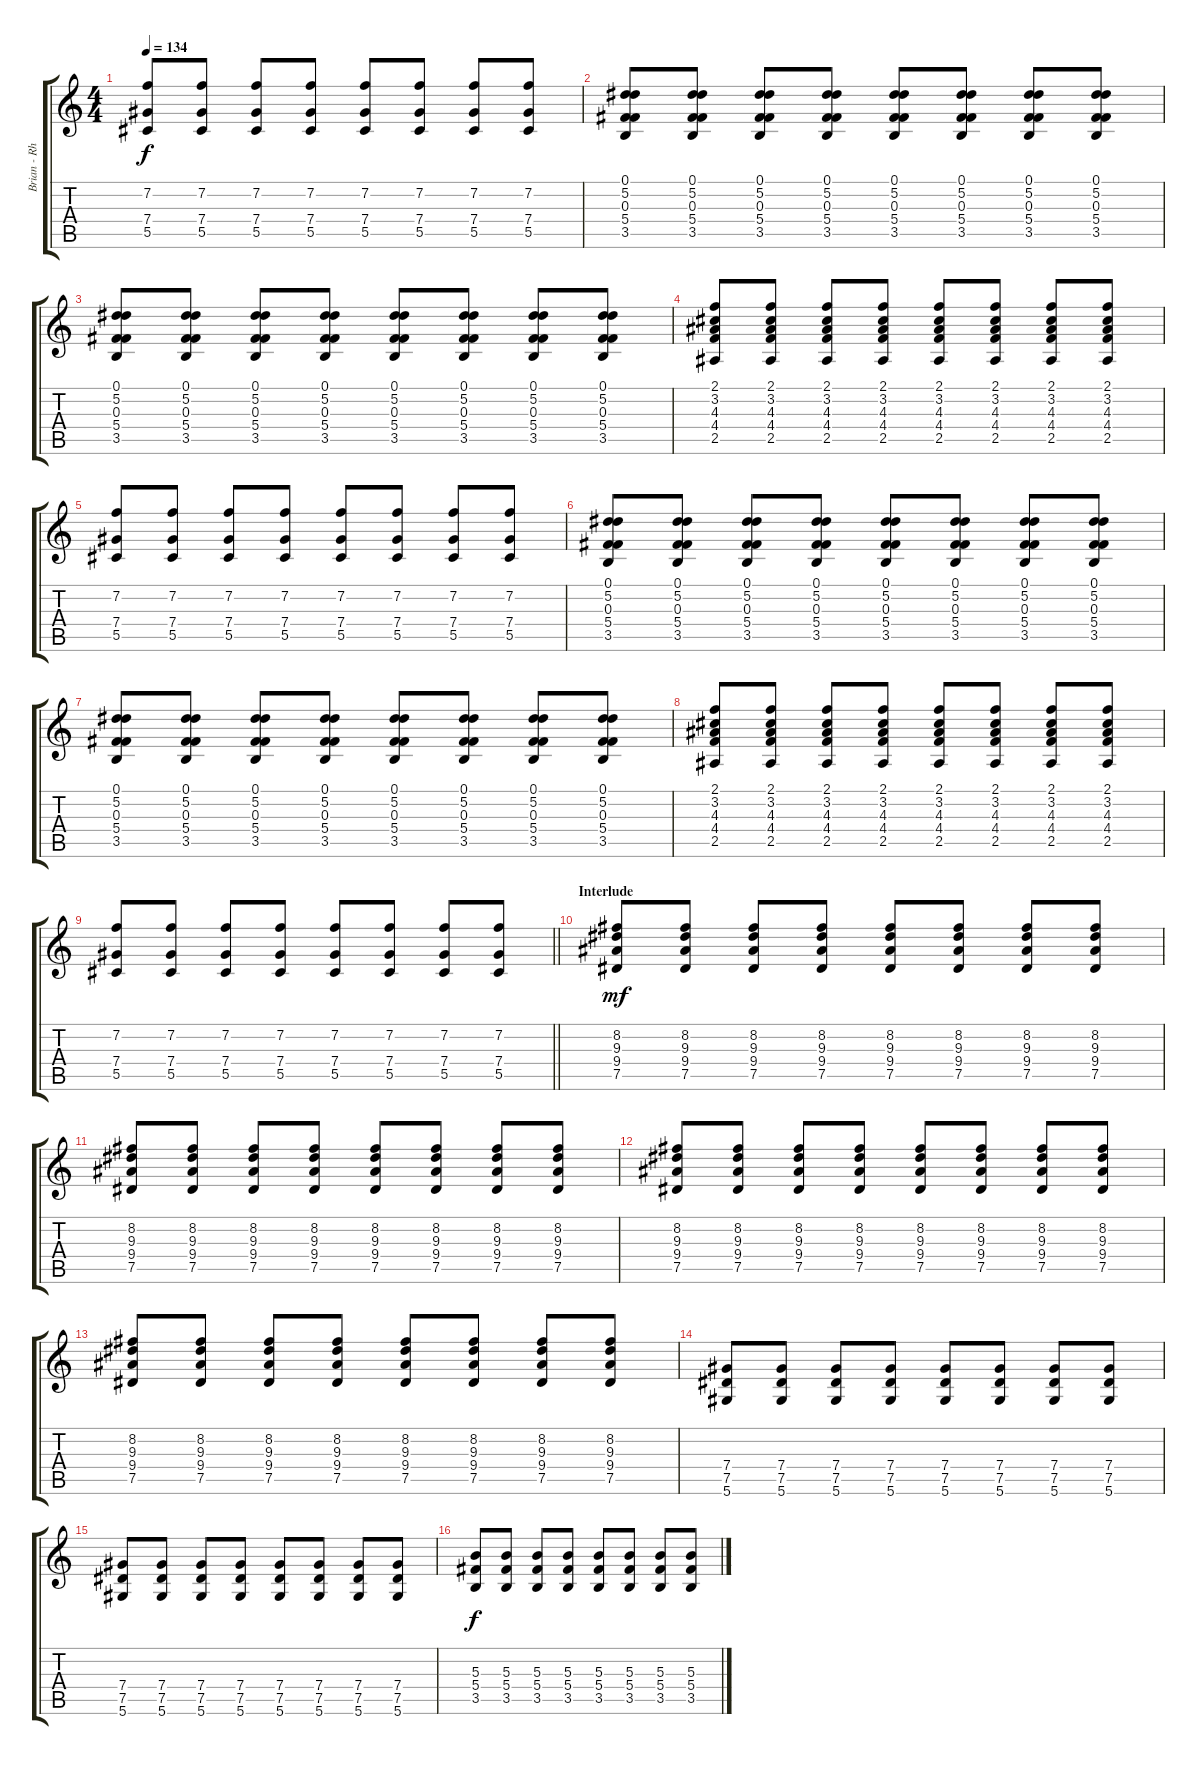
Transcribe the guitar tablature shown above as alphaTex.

\track ("Brian - Rhythm Guitar Overdub" "Brian - Rh") {instrument electricguitarjazz}
\staff {score tabs}
\tuning (Eb4 Bb3 Gb3 Db3 Ab2 Eb2) {hide}
\ts (4 4)
\tempo 134
\clef g2
\ks c
(7.2 7.4 5.5).8{dy f} (7.2 7.4 5.5).8 (7.2 7.4 5.5).8 (7.2 7.4 5.5).8 (7.2 7.4 5.5).8 (7.2 7.4 5.5).8 (7.2 7.4 5.5).8 (7.2 7.4 5.5).8 |
(0.1 5.2 0.3 5.4 3.5).8 (0.1 5.2 0.3 5.4 3.5).8 (0.1 5.2 0.3 5.4 3.5).8 (0.1 5.2 0.3 5.4 3.5).8 (0.1 5.2 0.3 5.4 3.5).8 (0.1 5.2 0.3 5.4 3.5).8 (0.1 5.2 0.3 5.4 3.5).8 (0.1 5.2 0.3 5.4 3.5).8 |
(0.1 5.2 0.3 5.4 3.5).8 (0.1 5.2 0.3 5.4 3.5).8 (0.1 5.2 0.3 5.4 3.5).8 (0.1 5.2 0.3 5.4 3.5).8 (0.1 5.2 0.3 5.4 3.5).8 (0.1 5.2 0.3 5.4 3.5).8 (0.1 5.2 0.3 5.4 3.5).8 (0.1 5.2 0.3 5.4 3.5).8 |
(2.1 3.2 4.3 4.4 2.5).8 (2.1 3.2 4.3 4.4 2.5).8 (2.1 3.2 4.3 4.4 2.5).8 (2.1 3.2 4.3 4.4 2.5).8 (2.1 3.2 4.3 4.4 2.5).8 (2.1 3.2 4.3 4.4 2.5).8 (2.1 3.2 4.3 4.4 2.5).8 (2.1 3.2 4.3 4.4 2.5).8 |
(7.2 7.4 5.5).8 (7.2 7.4 5.5).8 (7.2 7.4 5.5).8 (7.2 7.4 5.5).8 (7.2 7.4 5.5).8 (7.2 7.4 5.5).8 (7.2 7.4 5.5).8 (7.2 7.4 5.5).8 |
(0.1 5.2 0.3 5.4 3.5).8 (0.1 5.2 0.3 5.4 3.5).8 (0.1 5.2 0.3 5.4 3.5).8 (0.1 5.2 0.3 5.4 3.5).8 (0.1 5.2 0.3 5.4 3.5).8 (0.1 5.2 0.3 5.4 3.5).8 (0.1 5.2 0.3 5.4 3.5).8 (0.1 5.2 0.3 5.4 3.5).8 |
(0.1 5.2 0.3 5.4 3.5).8 (0.1 5.2 0.3 5.4 3.5).8 (0.1 5.2 0.3 5.4 3.5).8 (0.1 5.2 0.3 5.4 3.5).8 (0.1 5.2 0.3 5.4 3.5).8 (0.1 5.2 0.3 5.4 3.5).8 (0.1 5.2 0.3 5.4 3.5).8 (0.1 5.2 0.3 5.4 3.5).8 |
(2.1 3.2 4.3 4.4 2.5).8 (2.1 3.2 4.3 4.4 2.5).8 (2.1 3.2 4.3 4.4 2.5).8 (2.1 3.2 4.3 4.4 2.5).8 (2.1 3.2 4.3 4.4 2.5).8 (2.1 3.2 4.3 4.4 2.5).8 (2.1 3.2 4.3 4.4 2.5).8 (2.1 3.2 4.3 4.4 2.5).8 |
\barLineRight lightlight
(7.2 7.4 5.5).8 (7.2 7.4 5.5).8 (7.2 7.4 5.5).8 (7.2 7.4 5.5).8 (7.2 7.4 5.5).8 (7.2 7.4 5.5).8 (7.2 7.4 5.5).8 (7.2 7.4 5.5).8 |
\section ("" "Interlude")
(8.2 9.3 9.4 7.5).8{dy mf} (8.2 9.3 9.4 7.5).8 (8.2 9.3 9.4 7.5).8 (8.2 9.3 9.4 7.5).8 (8.2 9.3 9.4 7.5).8 (8.2 9.3 9.4 7.5).8 (8.2 9.3 9.4 7.5).8 (8.2 9.3 9.4 7.5).8 |
(8.2 9.3 9.4 7.5).8 (8.2 9.3 9.4 7.5).8 (8.2 9.3 9.4 7.5).8 (8.2 9.3 9.4 7.5).8 (8.2 9.3 9.4 7.5).8 (8.2 9.3 9.4 7.5).8 (8.2 9.3 9.4 7.5).8 (8.2 9.3 9.4 7.5).8 |
(8.2 9.3 9.4 7.5).8 (8.2 9.3 9.4 7.5).8 (8.2 9.3 9.4 7.5).8 (8.2 9.3 9.4 7.5).8 (8.2 9.3 9.4 7.5).8 (8.2 9.3 9.4 7.5).8 (8.2 9.3 9.4 7.5).8 (8.2 9.3 9.4 7.5).8 |
(8.2 9.3 9.4 7.5).8 (8.2 9.3 9.4 7.5).8 (8.2 9.3 9.4 7.5).8 (8.2 9.3 9.4 7.5).8 (8.2 9.3 9.4 7.5).8 (8.2 9.3 9.4 7.5).8 (8.2 9.3 9.4 7.5).8 (8.2 9.3 9.4 7.5).8 |
(7.4 7.5 5.6).8 (7.4 7.5 5.6).8 (7.4 7.5 5.6).8 (7.4 7.5 5.6).8 (7.4 7.5 5.6).8 (7.4 7.5 5.6).8 (7.4 7.5 5.6).8 (7.4 7.5 5.6).8 |
(7.4 7.5 5.6).8 (7.4 7.5 5.6).8 (7.4 7.5 5.6).8 (7.4 7.5 5.6).8 (7.4 7.5 5.6).8 (7.4 7.5 5.6).8 (7.4 7.5 5.6).8 (7.4 7.5 5.6).8 |
(5.3 5.4 3.5).8{dy f} (5.3 5.4 3.5).8 (5.3 5.4 3.5).8 (5.3 5.4 3.5).8 (5.3 5.4 3.5).8 (5.3 5.4 3.5).8 (5.3 5.4 3.5).8 (5.3 5.4 3.5).8
